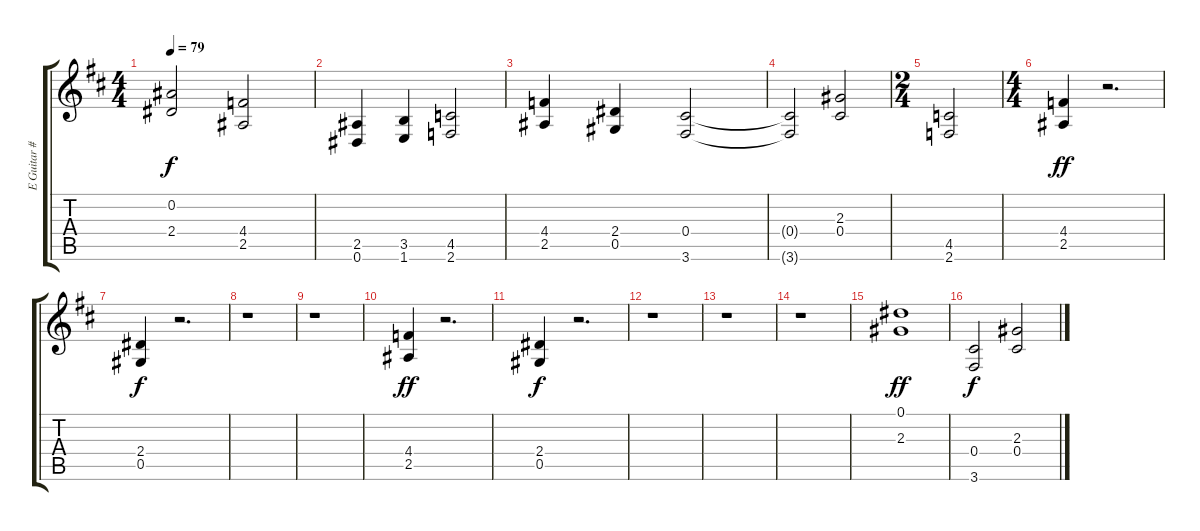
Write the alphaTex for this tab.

\track ("E Guitar #1" "E Guitar #") {instrument overdrivenguitar}
\staff {score tabs}
\tuning (Eb4 Bb3 Gb3 Db3 Ab2 Eb2) {hide}
\ts (4 4)
\tempo 79
\clef g2
\ks d
(0.2 2.4).2{dy f} (4.4 2.5).2 |
(2.5 0.6).4 (3.5 1.6).4 (4.5 2.6).2 |
(4.4 2.5).4 (2.4 0.5).4 (0.4 3.6).2 |
(0.4{t} 3.6{t}).2 (2.3 0.4).2 |
\ts (2 4)
(4.5 2.6).2 |
\ts (4 4)
(4.4 2.5).4{dy ff} r.2{d} |
(2.4 0.5).4{dy f} r.2{d} |
r.1 |
r.1 |
(4.4 2.5).4{dy ff} r.2{d} |
(2.4 0.5).4{dy f} r.2{d} |
r.1 |
r.1 |
r.1 |
(0.1 2.3).1{dy ff} |
(0.4 3.6).2{dy f} (2.3 0.4).2
